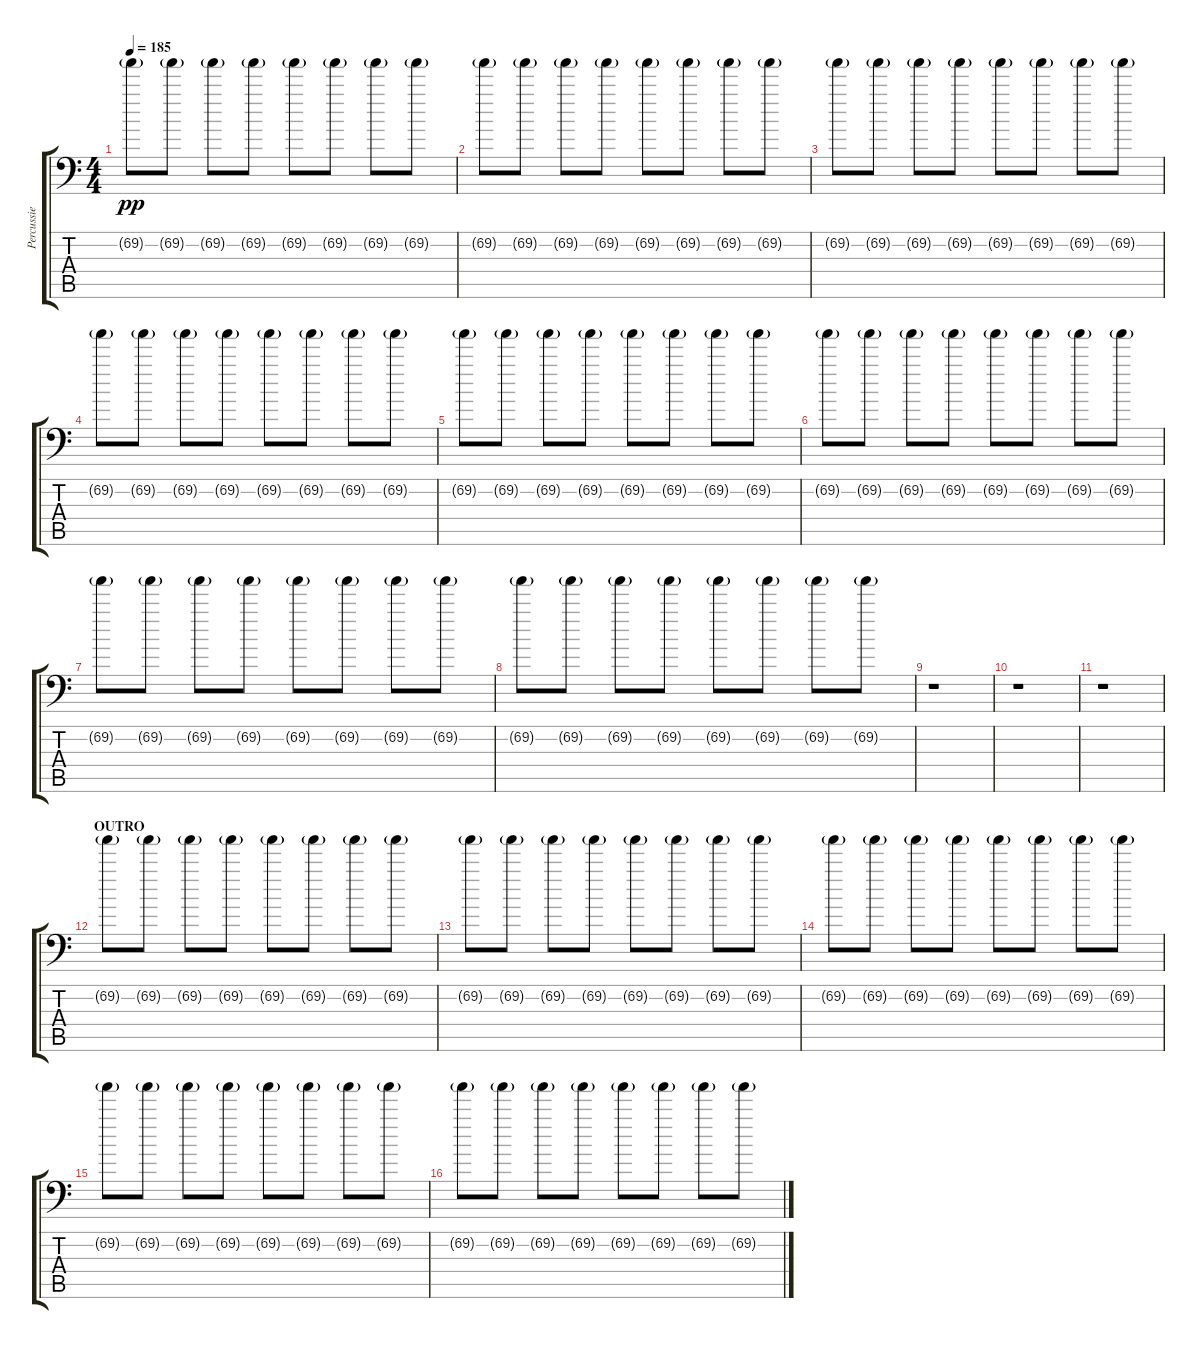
\track ("Percussie" "Percussie") {instrument acousticgrandpiano}
\staff {score tabs}
\tuning (C-1 C-1 C-1 C-1 C-1 C-1) {hide}
\ts (4 4)
\tempo 185
\clef f4
\ks c
69.2{g}.8{dy pp} 69.2{g}.8 69.2{g}.8 69.2{g}.8 69.2{g}.8 69.2{g}.8 69.2{g}.8 69.2{g}.8 |
69.2{g}.8 69.2{g}.8 69.2{g}.8 69.2{g}.8 69.2{g}.8 69.2{g}.8 69.2{g}.8 69.2{g}.8 |
69.2{g}.8 69.2{g}.8 69.2{g}.8 69.2{g}.8 69.2{g}.8 69.2{g}.8 69.2{g}.8 69.2{g}.8 |
69.2{g}.8 69.2{g}.8 69.2{g}.8 69.2{g}.8 69.2{g}.8 69.2{g}.8 69.2{g}.8 69.2{g}.8 |
69.2{g}.8 69.2{g}.8 69.2{g}.8 69.2{g}.8 69.2{g}.8 69.2{g}.8 69.2{g}.8 69.2{g}.8 |
69.2{g}.8 69.2{g}.8 69.2{g}.8 69.2{g}.8 69.2{g}.8 69.2{g}.8 69.2{g}.8 69.2{g}.8 |
69.2{g}.8 69.2{g}.8 69.2{g}.8 69.2{g}.8 69.2{g}.8 69.2{g}.8 69.2{g}.8 69.2{g}.8 |
69.2{g}.8 69.2{g}.8 69.2{g}.8 69.2{g}.8 69.2{g}.8 69.2{g}.8 69.2{g}.8 69.2{g}.8 |
r.1 |
r.1 |
r.1 |
\section ("" "OUTRO")
69.2{g}.8 69.2{g}.8 69.2{g}.8 69.2{g}.8 69.2{g}.8 69.2{g}.8 69.2{g}.8 69.2{g}.8 |
69.2{g}.8 69.2{g}.8 69.2{g}.8 69.2{g}.8 69.2{g}.8 69.2{g}.8 69.2{g}.8 69.2{g}.8 |
69.2{g}.8 69.2{g}.8 69.2{g}.8 69.2{g}.8 69.2{g}.8 69.2{g}.8 69.2{g}.8 69.2{g}.8 |
69.2{g}.8 69.2{g}.8 69.2{g}.8 69.2{g}.8 69.2{g}.8 69.2{g}.8 69.2{g}.8 69.2{g}.8 |
69.2{g}.8 69.2{g}.8 69.2{g}.8 69.2{g}.8 69.2{g}.8 69.2{g}.8 69.2{g}.8 69.2{g}.8
